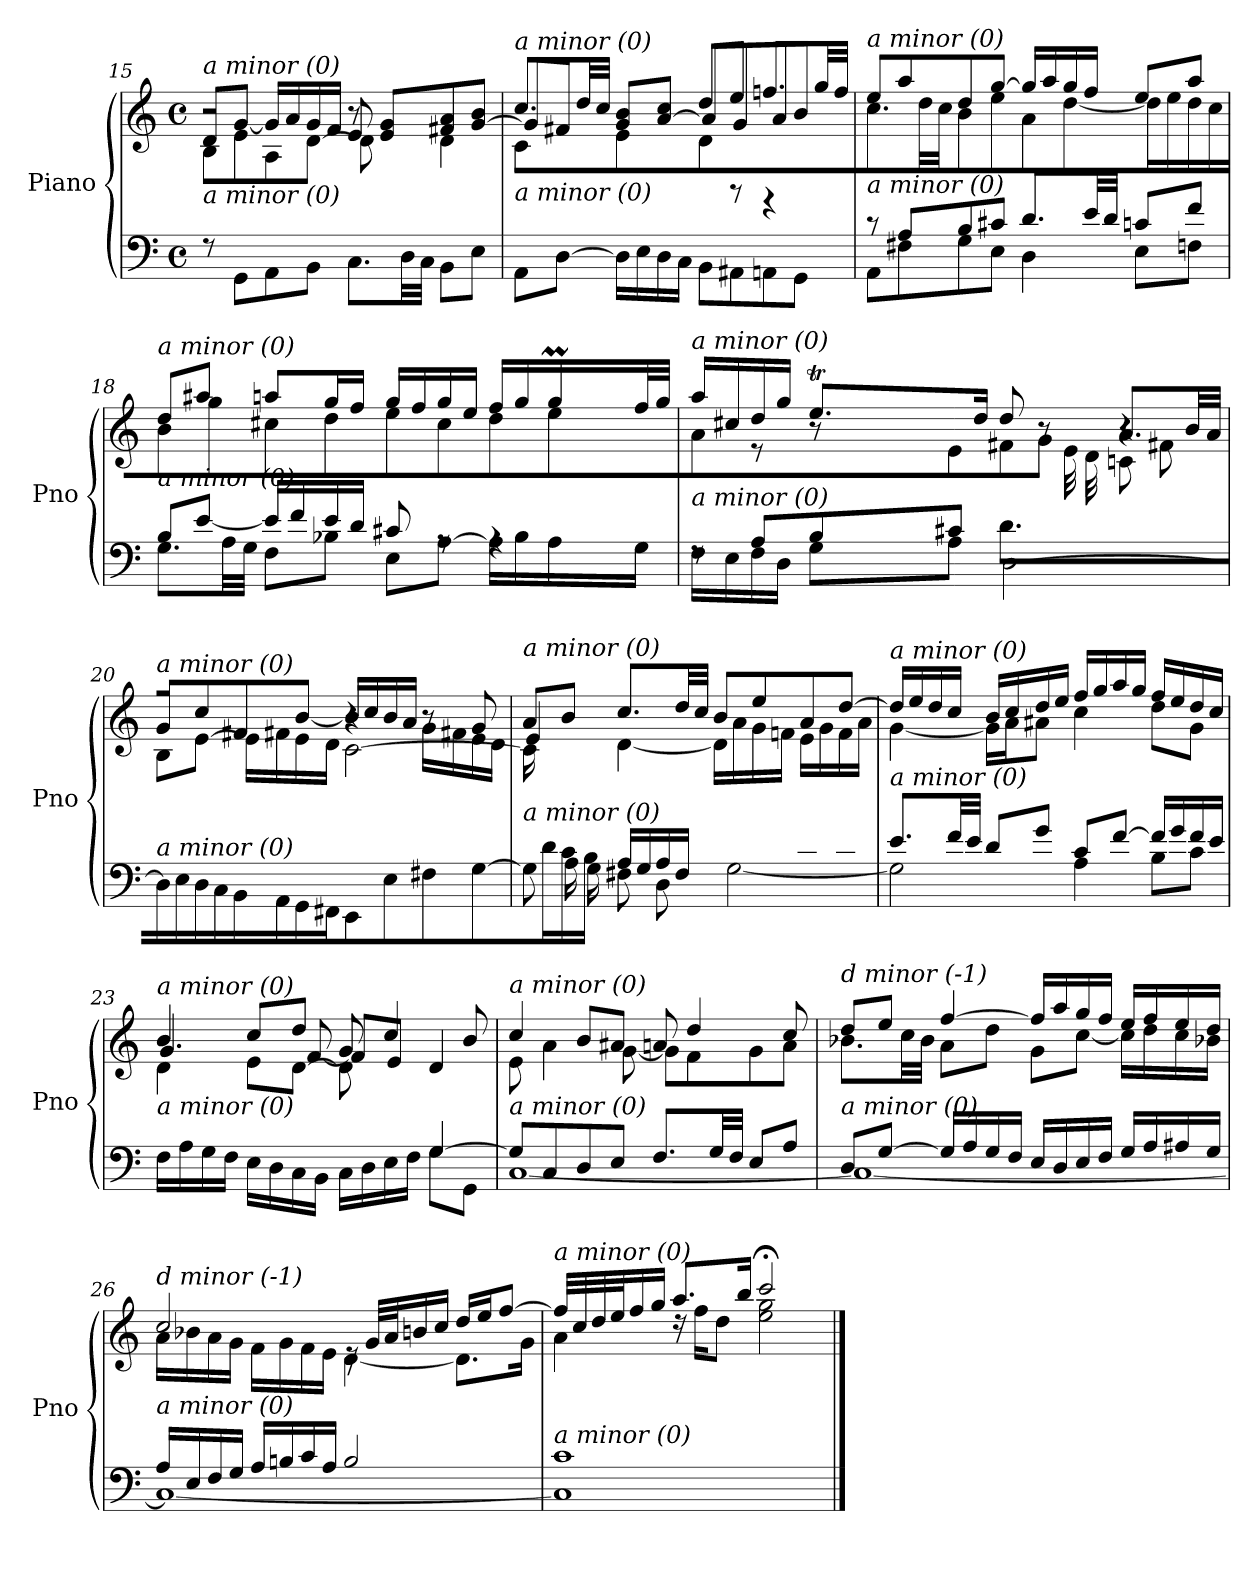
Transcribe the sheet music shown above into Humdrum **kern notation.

**kern	**kern
*part1	*part1
*staff2	*staff1
*I"Piano	*
*I'Pno	*
*clefF4	*clefG2
*k[]	*k[]
*M4/4	*M4/4
*met(c)	*met(c)
=15	=15
*^	*^
*	*^	*	*^
!	!	!	!LO:TX:i:t=a minor (0)	!	!
!LO:TX:i:t=a minor (0)	!	!	!	!	!
2ryy	2ryy	8rF	2r	8d/L	8B\L
.	.	8GG\L	.	[8g/J	8e\
.	.	8AA\	.	16g/LL]	8A\
.	.	.	.	16a/	.
.	.	8BB\J	.	16g/	[8d\J
.	.	.	.	16f/JJ	.
8ryy	8ryy	8.C\L	8r	8e/	8d\L]
4.ryy	8G/J	.	8e/ 8g/L	4.ryy	8ryy
.	.	32D\LL	.	.	.
.	.	32C\JJJ	.	.	.
.	4ryy	8BB\L	8f#X/ 8a/	.	4d\
.	.	8E\J	[8g/ 8b/J	.	.
!!LO:PB:g=z	!!	!!
=16	=16	=16	=16	=16	=16
!	!	!	!LO:TX:i:t=a minor (0)	!	!
!LO:TX:i:t=a minor (0)	!	!	!	!	!
4ryy	8ryy	8AA\L	8.cc/L	8g/L]	8c\L
.	8A/J	[8D\J	.	8f#X/J	8ryy
.	.	.	32dd/LL	.	.
.	.	.	32cc/JJJ	.	.
4ryy	4.ryy	16D\LL]	8g/ 8b/L	4ryy	4e\
.	.	16E\	.	.	.
.	.	16D\	[8a/ 8cc/J	.	.
.	.	16C\JJ	.	.	.
2ryy	.	8BB\L	8dd/L	8a/L]	8d\
.	8rb	8AA#Xi\	8ee/J	8g/	4.ryy
.	4rg	8AA\	8.ffn/L	8a/	.
.	.	8GG\J	.	8b/J	.
.	.	.	32gg/LL	.	.
.	.	.	32ff/JJJ	.	.
*	*v	*v	*	*	*
*	*	*	*v	*v
=17	=17	=17	=17
!	!	!LO:TX:i:t=a minor (0)	!
!LO:TX:i:t=a minor (0)	!	!	!
8r	8AA\L	8ee/L	8.cc\L
8A/L	8F#X\	8aa/	.
.	.	.	32dd\LL
.	.	.	32cc\JJJ
8B/	8G\	8dd/	8b\L
8c#X/J	8E\J	[8gg/J	8ee\J
8.d/L	4D\	16gg/LL]	8a\L
.	.	16aa/	.
.	.	16gg/	[8dd\J
32e/LL	.	16ff/JJ	.
32d/JJJ	.	.	.
8cn/L	8E\L	8ee/L	16dd\LL]
.	.	.	16ee\
8f/J	8Fn\J	8aa/J	16dd\
.	.	.	16cc\JJ
=18	=18	=18	=18
*	*^	*	*^
!	!	!	!LO:TX:i:t=a minor (0)	!	!
!LO:TX:i:t=a minor (0)	!	!	!	!	!
2..ryy	8B/L	8.G\L	8dd/L	8b\L	2..ryy
.	[8e/J	.	8aa#Xi/J	8gg\	.
.	.	32A\LL	.	.	.
.	.	32G\JJJ	.	.	.
.	16e/LL]	8F\L	8aa/L	8cc#X\	.
.	16f/	.	.	.	.
.	16e/	8B-X\J	16gg/L	8dd\J	.
.	16d/JJ	.	16ff/JJ	.	.
.	8c#X/	8E\L	16gg/LL	8ee\L	.
.	.	.	16ff/	.	.
.	8rA	[8A\J	16gg/	8cc#\	.
.	.	.	16ee/JJ	.	.
.	4rA	16A\LL]	16ff/LL	8dd\	.
.	.	16B-\	16gg/	.	.
16ryy	.	16A\	16ggM/	8ee\J	64aa!yy
.	.	.	.	.	64gg!yy
.	.	.	.	.	64aa!yy
.	.	.	.	.	64gg!yy
16ryy	.	16G\JJ	32ff/L	.	16ryy
.	.	.	32gg/JJJ	.	.
!!LO:LB:g=z
=19	=19	=19	=19	=19	=19
*	*	*	*	*	*^
!	!	!	!LO:TX:i:t=a minor (0)	!	!	!
!LO:TX:i:t=a minor (0)	!	!	!	!	!	!
4ryy	8rF	16F\LL	16aa/LL	8a\	4ryy	2ryy
.	.	16E\	16cc#X/	.	.	.
.	8A/L	16F\	16dd/	8r	.	.
.	.	16D\JJ	16gg/JJ	.	.	.
8.ryy	8B/	8G\L	8.eet/L	8r	64ff!yy	.
.	.	.	.	.	64ee!yy	.
.	.	.	.	.	64ff!yy	.
.	.	.	.	.	64ee!yy	.
.	.	.	.	.	64ff!yy	.
.	.	.	.	.	16..ee!yy	.
.	8c#X/J	8A\J	.	8e\	.	.
2ryy	.	.	16dd/Jk	.	2ryy	.
.	8.d/L	[2D\	8dd/	8f#X\L	.	8.ryy
.	.	.	8r	8g\J	.	.
.	4ryy	.	.	.	.	32e\LL
.	.	.	.	.	.	32d\JJJ
.	.	.	4r	8.a/L	.	8cn\L
.	.	.	.	.	.	8f#X\J
16ryy	16ryy	.	.	32b/LL	16ryy	.
.	.	.	.	32a/JJJ	.	.
*v	*v	*v	*	*	*	*
*	*	*	*v	*v
=20	=20	=20	=20
!	!LO:TX:i:t=a minor (0)	!	!
!LO:TX:i:t=a minor (0)	!	!	!
16D\LL]	2rff	8g/L	8B\L
16E\	.	.	.
16D\	.	8cc/	[8e\J
16C\JJ	.	.	.
16BB\LL	.	8f#X/	16e\LL]
16AA\	.	.	16f#X\
16GG\	.	[8b/J	16e\
16FF#X\JJ	.	.	16d\JJ
8EE\L	4r	16b/LL]	[2c\
.	.	16cc/	.
8E\	.	16b/	.
.	.	16a/JJ	.
8F#X\	8r	16g\LL	.
.	.	16f#X\	.
[8G\J	8g/	16e\	.
.	.	16d\JJ	.
=21	=21	=21	=21
*^	*	*	*
!	!	!LO:TX:i:t=a minor (0)	!	!
!LO:TX:i:t=a minor (0)	!	!	!	!
16ryy	8G\L]	8a/L	4e/	16c\LL]
16d/	.	.	.	2...ryy
16c/	16A\L	8b/J	.	.
16B/JJ	16G\JJ	.	.	.
16A/LL	8F#X\L	8.cc/L	[4d\	.
16G/	.	.	.	.
16A/	8D\J	.	.	.
16F#/JJ	.	32dd/LL	.	.
.	.	32cc/JJJ	.	.
8G/Lyy	[2G\	8b/L	16d\LL]	.
.	.	.	16a\	.
8B/	.	8ee/	16g\	.
.	.	.	16fn\JJ	.
8c/	.	8a/	16e\LL	.
.	.	.	16g\	.
8d/J	.	[8dd/J	16f\	.
.	.	.	16a\JJ	.
*	*	*	*v	*v
!!LO:LB:g=z
=22	=22	=22	=22
!	!	!LO:TX:i:t=a minor (0)	!
!LO:TX:i:t=a minor (0)	!	!	!
8.e/L	2G\]	16dd/LL]	[4g\
.	.	16ee/	.
.	.	16dd/	.
32f/LL	.	16cc/JJ	.
32e/JJJ	.	.	.
8d/L	.	16b/LL	16g\LL]
.	.	16cc/	16a\J
8g/J	.	16dd/	8a#Xi\J
.	.	16ee/JJ	.
8c/L	4A\	16ff/LL	4cc\
.	.	16gg/	.
[8f/J	.	16aa/	.
.	.	16gg/JJ	.
16f/LL]	8B\L	16ff/LL	8dd\L
16g/	.	16ee/	.
16f/	8c\J	16dd/	8g\J
16e/JJ	.	16cc/JJ	.
=23	=23	=23	=23
*	*	*	*^
!	!	!LO:TX:i:t=a minor (0)	!	!
!LO:TX:i:t=a minor (0)	!	!	!	!
2ryy	16F\LL	4b/	4.g/	4d\
.	16A\	.	.	.
.	16G\	.	.	.
.	16F\JJ	.	.	.
.	16E\LL	8cc/L	.	8e\L
.	16D\	.	.	.
.	16C\	8dd/J	[8f/	[8d\J
.	16BB\JJ	.	.	.
8ryy	16C\LL	8g/	8f/L]	8d\L]
.	16D\	.	.	.
8G/J	16E\	4cc/	8e/J	4.ryy
.	16F\JJ	.	.	.
[4G/	8G\L	.	4d/	.
.	8GG\J	8b/	.	.
*	*	*	*v	*v
=24	=24	=24	=24
!	!	!LO:TX:i:t=a minor (0)	!
!LO:TX:i:t=a minor (0)	!	!	!
8G/L]	[1C	4cc/	8e\
8C/	.	.	4a\
8D/	.	8b/L	.
8E/J	.	8a#Xi/J	[8g\
8.F/L	.	8a/	8g\L]
.	.	4dd/	8f\
32G/LL	.	.	.
32F/JJJ	.	.	.
8E/L	.	.	8g\
8A/J	.	8cc/	8a\J
!!LO:LB:g=z	!!
=25	=25	=25	=25
!	!	!LO:TX:i:t=d minor (-1)	!
!LO:TX:i:t=a minor (0)	!	!	!
8D/L	1C_	8dd/L	8.b-X\L
[8G/J	.	8ee/J	.
.	.	.	32cc\LL
.	.	.	32b-\JJJ
16G/LL]	.	[4ff/	8a\L
16A/	.	.	.
16G/	.	.	8dd\J
16F/JJ	.	.	.
16E/LL	.	16ff/LL]	8g\L
16D/	.	16aa/	.
16E/	.	16gg/	[8cc\J
16F/JJ	.	16ff/JJ	.
16G/LL	.	16ee/LL	16cc\LL]
16A/	.	16ff/	16dd\
16A#Xi/	.	16ee/	16cc\
16G/JJ	.	16dd/JJ	16b-X\JJ
=26	=26	=26	=26
!	!	!LO:TX:i:t=d minor (-1)	!
!LO:TX:i:t=a minor (0)	!	!	!
16A/LL	1C_	2cc/	16a\LL
16E/	.	.	16b-X\
16F/	.	.	16a\
16G/JJ	.	.	16g\JJ
16A/LL	.	.	16f\LL
16Bn/	.	.	16g\
16c/	.	.	16f\
16A/JJ	.	.	16e\JJ
2B/	.	16re	[4d\
.	.	32g/LLL	.
.	.	32a/J	.
.	.	16bn/	.
.	.	16cc/JJ	.
.	.	16dd/LL	8.d\L]
.	.	16ee/J	.
.	.	[8ff/J	.
.	.	.	16g\Jk
=27	=27	=27	=27
!	!	!LO:TX:i:t=a minor (0)	!
!LO:TX:i:t=a minor (0)	!	!	!
1c	1C]	32ff/LLL]	4a\
.	.	32cc/	.
.	.	32dd/	.
.	.	32ee/J	.
.	.	16ff/	.
.	.	16gg/JJ	.
.	.	8.aa/L	16rdd
.	.	.	16ff\KL
.	.	.	8dd\J
.	.	16bb/Jk	.
.	.	2ccc;</	2ee\ 2gg\
*v	*v	*	*
*	*v	*v
==	==
*-	*-
